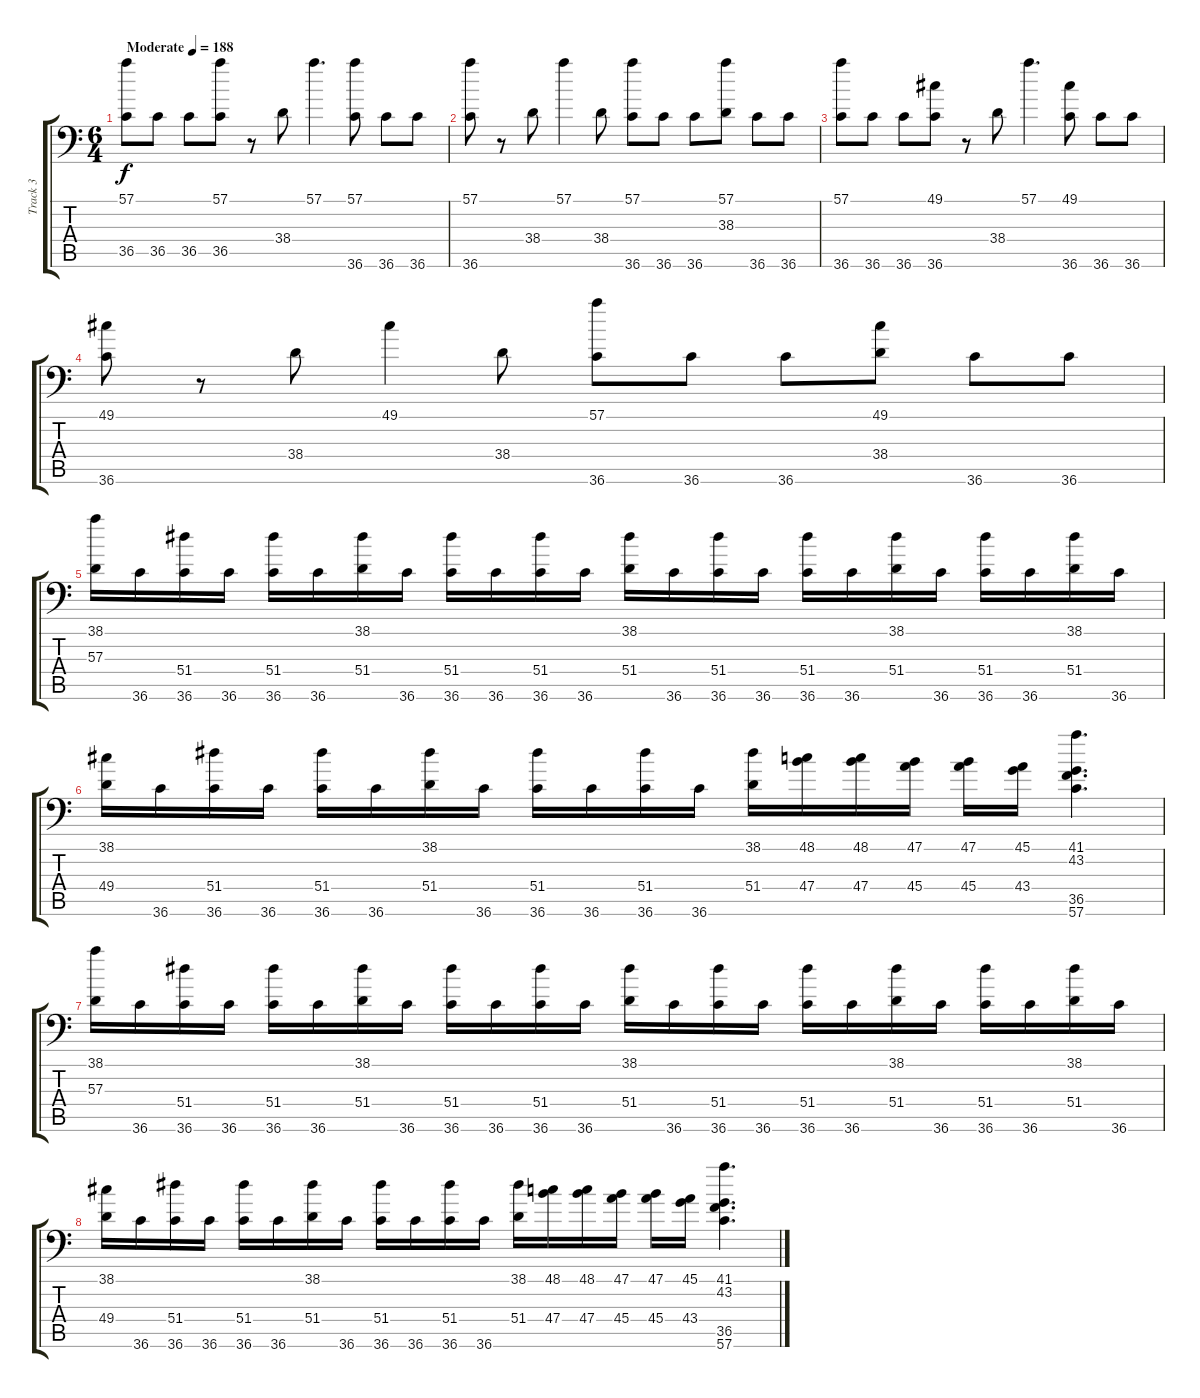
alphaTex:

\track ("Track 3" "Track 3") {instrument acousticgrandpiano}
\staff {score tabs}
\tuning (C-1 C-1 C-1 C-1 C-1 C-1) {hide}
\ts (6 4)
\tempo (188 "Moderate")
\clef f4
\ks c
(57.1 36.5).8{dy f instrument acousticgrandpiano} 36.5.8 36.5.8 (57.1 36.5).8 r.8 38.4.8 57.1.4{d} (57.1 36.6).8 36.6.8 36.6.8 |
(57.1 36.6).8 r.8 38.4.8 57.1.4 38.4.8 (57.1 36.6).8 36.6.8 36.6.8 (57.1 38.3).8 36.6.8 36.6.8 |
(57.1 36.6).8 36.6.8 36.6.8 (49.1 36.6).8 r.8 38.4.8 57.1.4{d} (49.1 36.6).8 36.6.8 36.6.8 |
(49.1 36.6).8 r.8 38.4.8 49.1.4 38.4.8 (57.1 36.6).8 36.6.8 36.6.8 (49.1 38.4).8 36.6.8 36.6.8 |
(38.1 57.3).16 36.6.16 (51.4 36.6).16 36.6.16 (51.4 36.6).16 36.6.16 (38.1 51.4).16 36.6.16 (51.4 36.6).16 36.6.16 (51.4 36.6).16 36.6.16 (38.1 51.4).16 36.6.16 (51.4 36.6).16 36.6.16 (51.4 36.6).16 36.6.16 (38.1 51.4).16 36.6.16 (51.4 36.6).16 36.6.16 (38.1 51.4).16 36.6.16 |
(38.1 49.4).16 36.6.16 (51.4 36.6).16 36.6.16 (51.4 36.6).16 36.6.16 (38.1 51.4).16 36.6.16 (51.4 36.6).16 36.6.16 (51.4 36.6).16 36.6.16 (38.1 51.4).16 (48.1 47.4).16 (48.1 47.4).16 (47.1 45.4).16 (47.1 45.4).16 (45.1 43.4).16 (41.1 43.2 36.5 57.6).4{d} |
(38.1 57.3).16 36.6.16 (51.4 36.6).16 36.6.16 (51.4 36.6).16 36.6.16 (38.1 51.4).16 36.6.16 (51.4 36.6).16 36.6.16 (51.4 36.6).16 36.6.16 (38.1 51.4).16 36.6.16 (51.4 36.6).16 36.6.16 (51.4 36.6).16 36.6.16 (38.1 51.4).16 36.6.16 (51.4 36.6).16 36.6.16 (38.1 51.4).16 36.6.16 |
(38.1 49.4).16 36.6.16 (51.4 36.6).16 36.6.16 (51.4 36.6).16 36.6.16 (38.1 51.4).16 36.6.16 (51.4 36.6).16 36.6.16 (51.4 36.6).16 36.6.16 (38.1 51.4).16 (48.1 47.4).16 (48.1 47.4).16 (47.1 45.4).16 (47.1 45.4).16 (45.1 43.4).16 (41.1 43.2 36.5 57.6).4{d}
